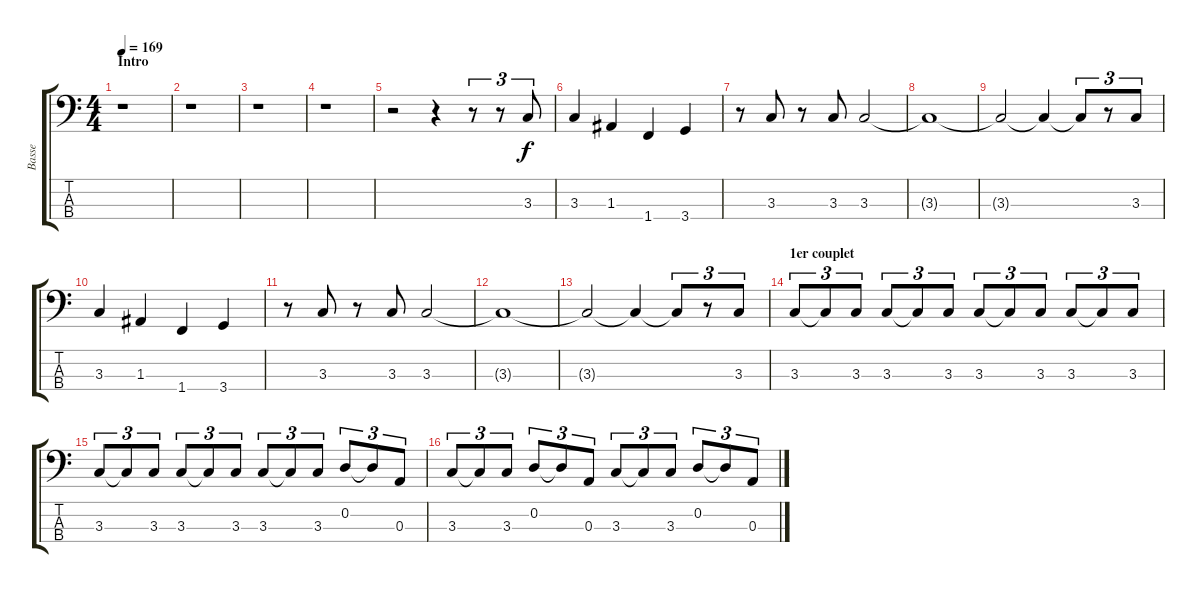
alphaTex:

\track ("Basse" "Basse") {instrument electricbassfinger}
\staff {score tabs}
\tuning (G2 D2 A1 E1) {hide}
\ts (4 4)
\section ("" "Intro")
\tempo 169
\clef f4
\ks c
r.1{dy f instrument electricbassfinger} |
r.1 |
r.1 |
r.1 |
r.2 r.4 r.8{tu (3 2)} r.8{tu (3 2)} 3.3.8{tu (3 2)} |
3.3.4 1.3.4 1.4.4 3.4.4 |
r.8 3.3.8 r.8 3.3.8 3.3.2 |
3.3{t}.1 |
3.3{t}.2 3.3{t}.4 3.3{t}.8{tu (3 2)} r.8{tu (3 2)} 3.3.8{tu (3 2)} |
3.3.4 1.3.4 1.4.4 3.4.4 |
r.8 3.3.8 r.8 3.3.8 3.3.2 |
3.3{t}.1 |
3.3{t}.2 3.3{t}.4 3.3{t}.8{tu (3 2)} r.8{tu (3 2)} 3.3.8{tu (3 2)} |
\section ("" "1er couplet")
3.3.8{tu (3 2)} 3.3{t}.8{tu (3 2)} 3.3.8{tu (3 2)} 3.3.8{tu (3 2)} 3.3{t}.8{tu (3 2)} 3.3.8{tu (3 2)} 3.3.8{tu (3 2)} 3.3{t}.8{tu (3 2)} 3.3.8{tu (3 2)} 3.3.8{tu (3 2)} 3.3{t}.8{tu (3 2)} 3.3.8{tu (3 2)} |
3.3.8{tu (3 2)} 3.3{t}.8{tu (3 2)} 3.3.8{tu (3 2)} 3.3.8{tu (3 2)} 3.3{t}.8{tu (3 2)} 3.3.8{tu (3 2)} 3.3.8{tu (3 2)} 3.3{t}.8{tu (3 2)} 3.3.8{tu (3 2)} 0.2.8{tu (3 2)} 0.2{t}.8{tu (3 2)} 0.3.8{tu (3 2)} |
3.3.8{tu (3 2)} 3.3{t}.8{tu (3 2)} 3.3.8{tu (3 2)} 0.2.8{tu (3 2)} 0.2{t}.8{tu (3 2)} 0.3.8{tu (3 2)} 3.3.8{tu (3 2)} 3.3{t}.8{tu (3 2)} 3.3.8{tu (3 2)} 0.2.8{tu (3 2)} 0.2{t}.8{tu (3 2)} 0.3.8{tu (3 2)}
